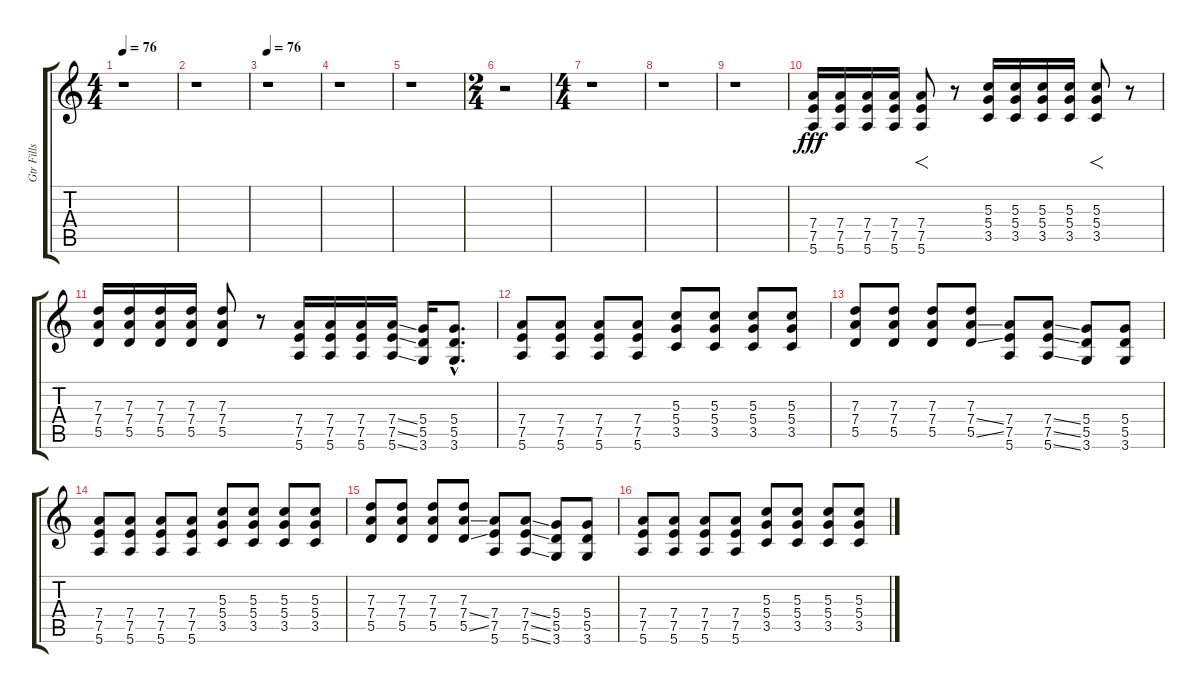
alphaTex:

\track ("Gtr Fills" "Gtr Fills") {instrument overdrivenguitar}
\staff {score tabs}
\tuning (E4 B3 G3 D3 A2 E2) {hide}
\ts (4 4)
\tempo 76
\clef g2
\ks c
r.1{dy fff} |
r.1 |
\tempo 76
r.1 |
r.1 |
r.1 |
\ts (2 4)
r.2 |
\ts (4 4)
r.1 |
r.1 |
r.1 |
(7.4 7.5 5.6).16 (7.4 7.5 5.6).16 (7.4 7.5 5.6).16 (7.4 7.5 5.6).16 (7.4 7.5 5.6).8{f} r.8 (5.3 5.4 3.5).16 (5.3 5.4 3.5).16 (5.3 5.4 3.5).16 (5.3 5.4 3.5).16 (5.3 5.4 3.5).8{f} r.8 |
(7.3 7.4 5.5).16 (7.3 7.4 5.5).16 (7.3 7.4 5.5).16 (7.3 7.4 5.5).16 (7.3 7.4 5.5).8 r.8 (7.4 7.5 5.6).16 (7.4 7.5 5.6).16 (7.4 7.5 5.6).16 (7.4{ss} 7.5{ss} 5.6{ss}).16 (5.4 5.5 3.6).16 (5.4{hac} 5.5{hac} 3.6{hac}).8{d} |
(7.4 7.5 5.6).8 (7.4 7.5 5.6).8 (7.4 7.5 5.6).8 (7.4 7.5 5.6).8 (5.3 5.4 3.5).8 (5.3 5.4 3.5).8 (5.3 5.4 3.5).8 (5.3 5.4 3.5).8 |
(7.3 7.4 5.5).8 (7.3 7.4 5.5).8 (7.3 7.4 5.5).8 (7.3 7.4{ss} 5.5{ss}).8 (7.4 7.5 5.6).8 (7.4{ss} 7.5{ss} 5.6{ss}).8 (5.4 5.5 3.6).8 (5.4 5.5 3.6).8 |
(7.4 7.5 5.6).8 (7.4 7.5 5.6).8 (7.4 7.5 5.6).8 (7.4 7.5 5.6).8 (5.3 5.4 3.5).8 (5.3 5.4 3.5).8 (5.3 5.4 3.5).8 (5.3 5.4 3.5).8 |
(7.3 7.4 5.5).8 (7.3 7.4 5.5).8 (7.3 7.4 5.5).8 (7.3 7.4{ss} 5.5{ss}).8 (7.4 7.5 5.6).8 (7.4{ss} 7.5{ss} 5.6{ss}).8 (5.4 5.5 3.6).8 (5.4 5.5 3.6).8 |
(7.4 7.5 5.6).8 (7.4 7.5 5.6).8 (7.4 7.5 5.6).8 (7.4 7.5 5.6).8 (5.3 5.4 3.5).8 (5.3 5.4 3.5).8 (5.3 5.4 3.5).8 (5.3 5.4 3.5).8
